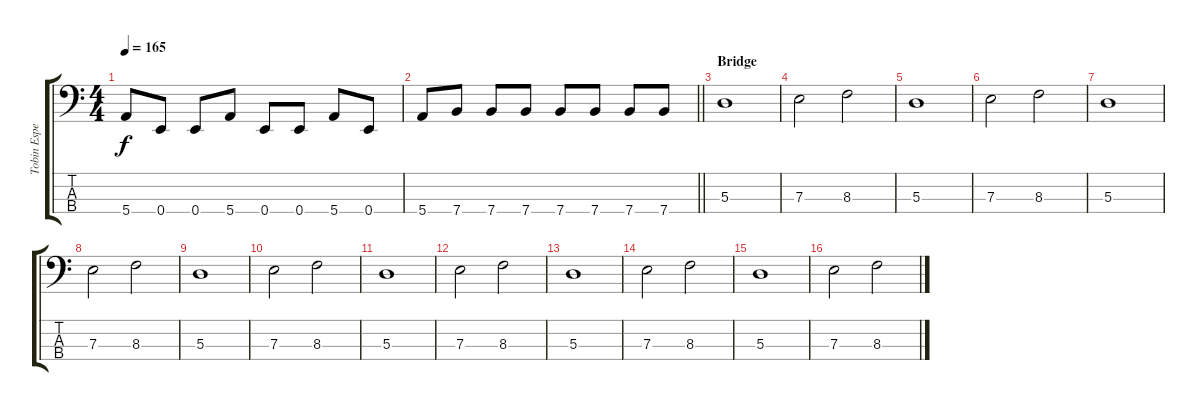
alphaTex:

\track ("Tobin Esperance " "Tobin Espe") {instrument electricbassfinger}
\staff {score tabs}
\tuning (G2 D2 A1 E1) {hide}
\ts (4 4)
\tempo 165
\clef f4
\ks c
5.4.8{dy f} 0.4.8 0.4.8 5.4.8 0.4.8 0.4.8 5.4.8 0.4.8 |
\barLineRight lightlight
5.4.8 7.4.8 7.4.8 7.4.8 7.4.8 7.4.8 7.4.8 7.4.8 |
\section ("" "Bridge")
5.3.1 |
7.3.2 8.3.2 |
5.3.1 |
7.3.2 8.3.2 |
5.3.1 |
7.3.2 8.3.2 |
5.3.1 |
7.3.2 8.3.2 |
5.3.1 |
7.3.2 8.3.2 |
5.3.1 |
7.3.2 8.3.2 |
5.3.1 |
7.3.2 8.3.2
